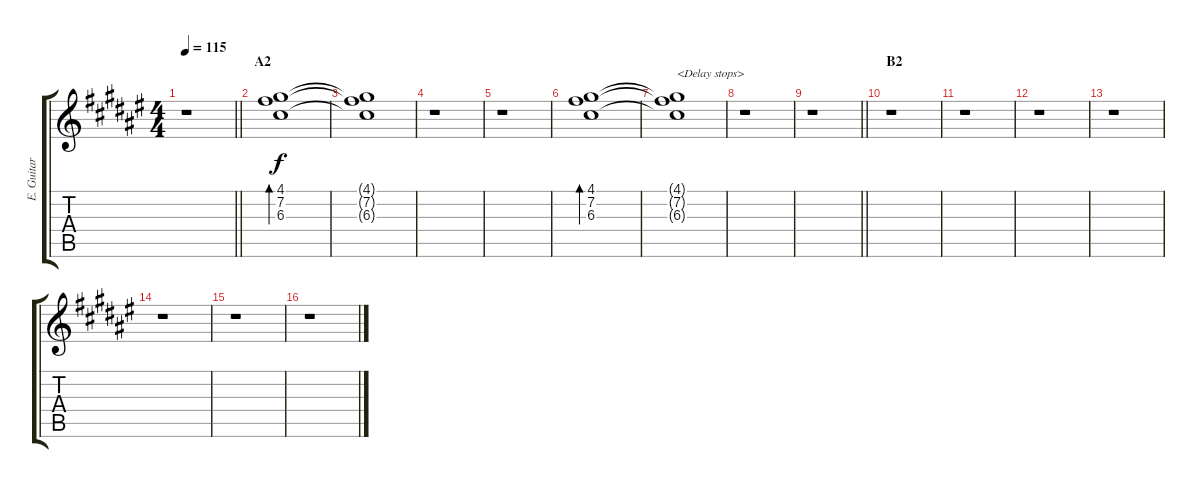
\track ("E. Guitar II" "E. Guitar ") {instrument electricguitarclean}
\staff {score tabs}
\tuning (E4 B3 G3 D3 A2 E2) {hide}
\ts (4 4)
\tempo 115
\clef g2
\barLineRight lightlight
\ks f#
r.1{dy f} |
\section ("" "A2")
(4.1 7.2 6.3).1{bd 120} |
(4.1{t} 7.2{t} 6.3{t}).1 |
r.1 |
r.1 |
(4.1 7.2 6.3).1{bd 120} |
(4.1{t} 7.2{t} 6.3{t}).1{txt "<Delay stops>"} |
r.1 |
\barLineRight lightlight
r.1 |
\section ("" "B2")
r.1 |
r.1 |
r.1 |
r.1 |
r.1 |
r.1 |
r.1
